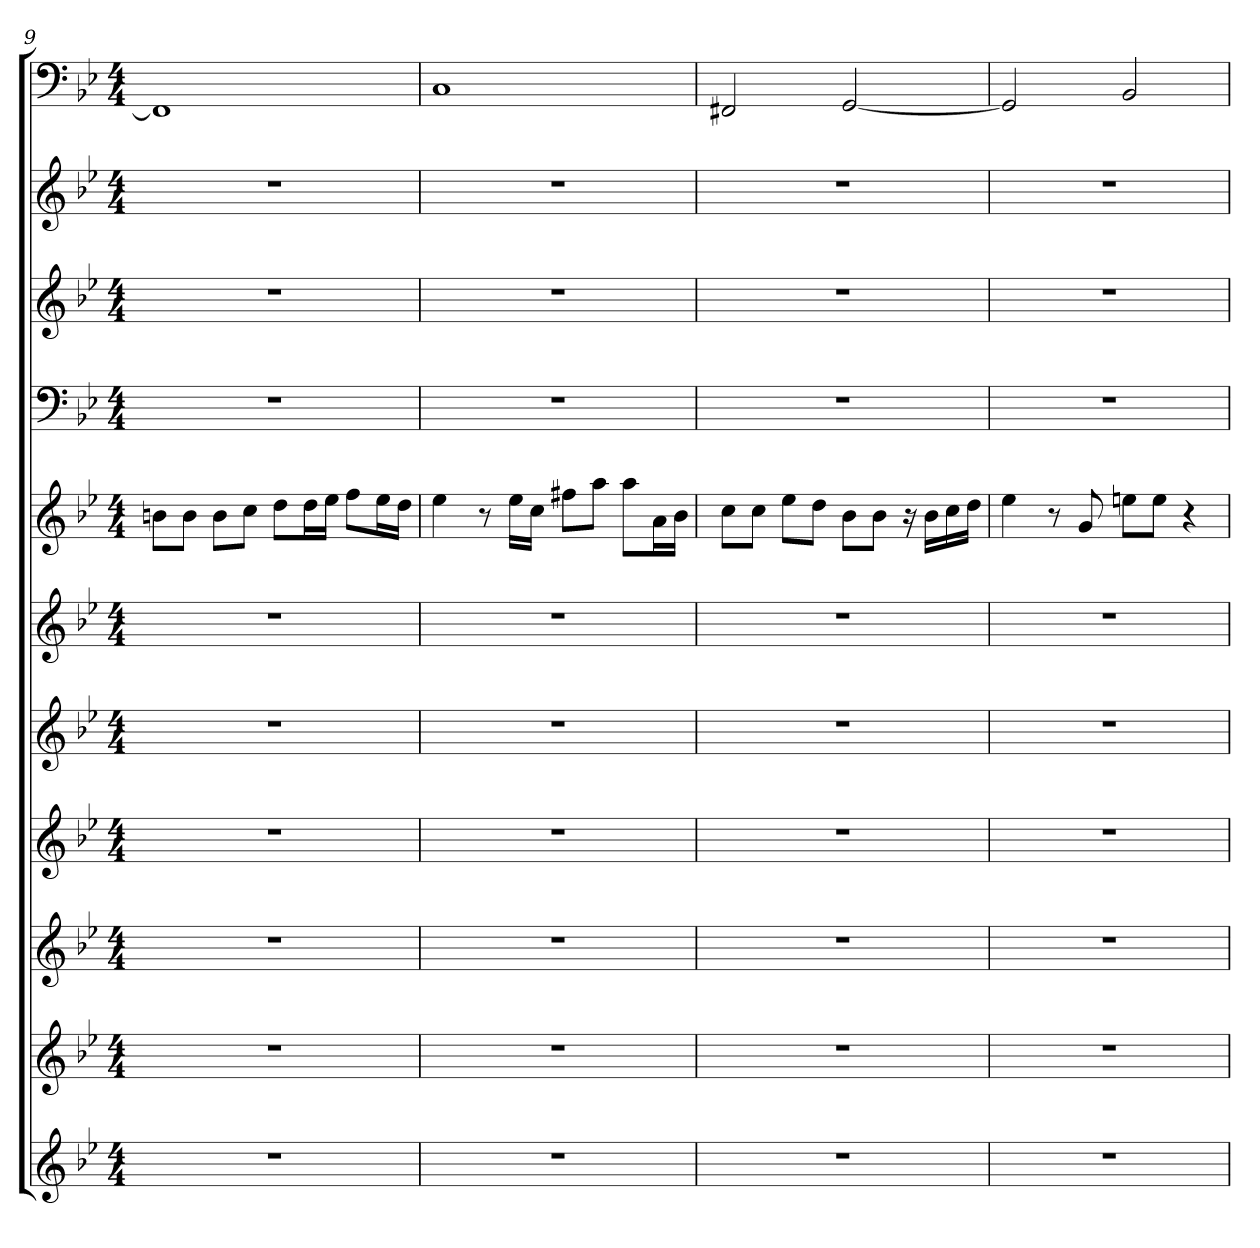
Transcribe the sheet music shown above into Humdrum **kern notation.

**kern	**kern	**kern	**kern	**kern	**kern	**kern	**kern	**kern	**kern	**kern
*part11	*part10	*part9	*part8	*part7	*part6	*part5	*part4	*part3	*part2	*part1
*staff11	*staff10	*staff9	*staff8	*staff7	*staff6	*staff5	*staff4	*staff3	*staff2	*staff1
*clefG2	*clefG2	*clefG2	*clefG2	*clefG2	*clefG2	*clefG2	*clefF4	*clefG2	*clefG2	*clefF4
*k[b-e-]	*k[b-e-]	*k[b-e-]	*k[b-e-]	*k[b-e-]	*k[b-e-]	*k[b-e-]	*k[b-e-]	*k[b-e-]	*k[b-e-]	*k[b-e-]
*g:	*g:	*g:	*g:	*g:	*g:	*g:	*g:	*g:	*g:	*g:
*M4/4	*M4/4	*M4/4	*M4/4	*M4/4	*M4/4	*M4/4	*M4/4	*M4/4	*M4/4	*M4/4
=9	=9	=9	=9	=9	=9	=9	=9	=9	=9	=9
1r	1r	1r	1r	1r	1r	8bn\L	1r	1r	1r	1FF]
.	.	.	.	.	.	8b\J	.	.	.	.
.	.	.	.	.	.	8b\L	.	.	.	.
.	.	.	.	.	.	8cc\J	.	.	.	.
.	.	.	.	.	.	8dd\L	.	.	.	.
.	.	.	.	.	.	16dd\L	.	.	.	.
.	.	.	.	.	.	16ee-\JJ	.	.	.	.
.	.	.	.	.	.	8ff\L	.	.	.	.
.	.	.	.	.	.	16ee-\L	.	.	.	.
.	.	.	.	.	.	16dd\JJ	.	.	.	.
=10	=10	=10	=10	=10	=10	=10	=10	=10	=10	=10
1r	1r	1r	1r	1r	1r	4ee-	1r	1r	1r	1C
.	.	.	.	.	.	8r	.	.	.	.
.	.	.	.	.	.	16ee-\LL	.	.	.	.
.	.	.	.	.	.	16cc\JJ	.	.	.	.
.	.	.	.	.	.	8ff#X\L	.	.	.	.
.	.	.	.	.	.	8aa\J	.	.	.	.
.	.	.	.	.	.	8aa\L	.	.	.	.
.	.	.	.	.	.	16a\L	.	.	.	.
.	.	.	.	.	.	16b-\JJ	.	.	.	.
=11	=11	=11	=11	=11	=11	=11	=11	=11	=11	=11
1r	1r	1r	1r	1r	1r	8cc\L	1r	1r	1r	2FF#X
.	.	.	.	.	.	8cc\J	.	.	.	.
.	.	.	.	.	.	8ee-\L	.	.	.	.
.	.	.	.	.	.	8dd\J	.	.	.	.
.	.	.	.	.	.	8b-\L	.	.	.	[2GG
.	.	.	.	.	.	8b-\J	.	.	.	.
.	.	.	.	.	.	16r	.	.	.	.
.	.	.	.	.	.	16b-\LL	.	.	.	.
.	.	.	.	.	.	16cc\	.	.	.	.
.	.	.	.	.	.	16dd\JJ	.	.	.	.
=12	=12	=12	=12	=12	=12	=12	=12	=12	=12	=12
1r	1r	1r	1r	1r	1r	4ee-	1r	1r	1r	2GG]
.	.	.	.	.	.	8r	.	.	.	.
.	.	.	.	.	.	8g	.	.	.	.
.	.	.	.	.	.	8een\L	.	.	.	2BB-
.	.	.	.	.	.	8ee\J	.	.	.	.
.	.	.	.	.	.	4r	.	.	.	.
=	=	=	=	=	=	=	=	=	=	=
*-	*-	*-	*-	*-	*-	*-	*-	*-	*-	*-
